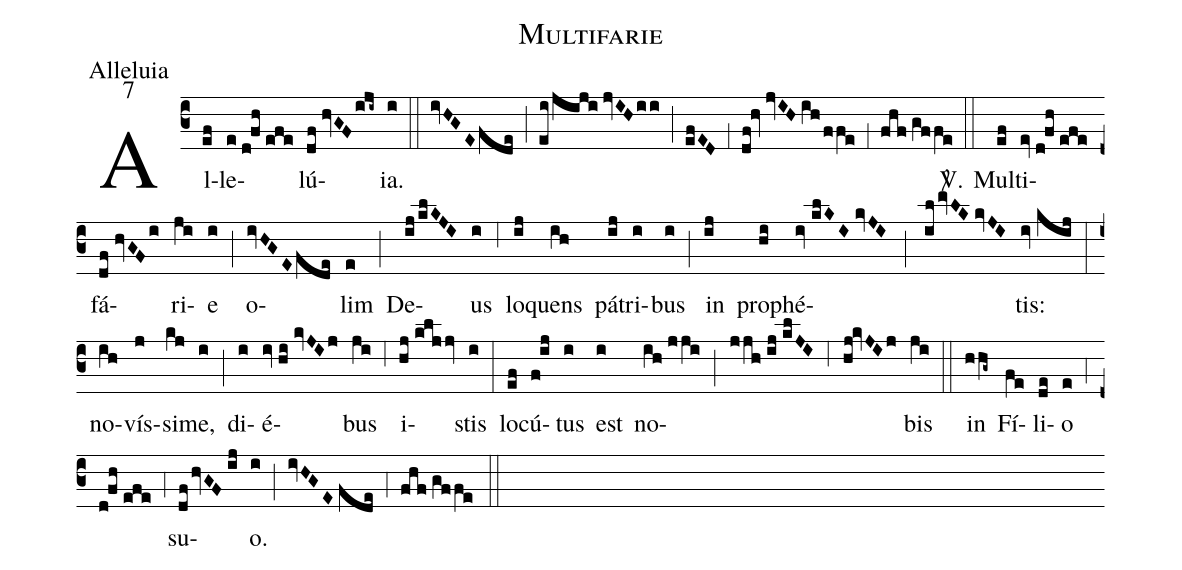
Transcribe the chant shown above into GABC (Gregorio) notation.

name:Multifarie;
office-part:Alleluia;
mode:7;
%%
(c3) Al(ef)le(e//d!fh//efe)lú(df//hvGF/iji~)ia.(i) (::) (ivHGE/fde) (;) (ei/jiji//jvIH/ii) (;) (efED) (;1) (df!hv//jvIH//ih/ffe) (;1) (fhf//gffe) <sp>V/</sp>.(::) Mul(ef)ti(ev//d!fh//efe)fá(df//hvGF/i)ri(ji)e(i) (;) o(ivHGE/fde)lim(e) (;) De(ij/klKJI)us(i) (;6) lo(ij)quens(ih) pá(ij)tri(i)bus(i) (;) in(ij) pro(hi)phé(iv//klKI//kvJI;il/mvLK//kvJI)tis:(iv//kij) (:) no(ih)vís(j)si(kj)me,(i) (;) di(i)é(iv//hi//kvJIj)bus(ji) (;6) i(hj//kljjv)stis(i) (:) lo(ef)cú(f!ij)tus(i) est(i) no(ih//jji;jjh//ij//klJI;6hj!kvJIj)bis(ji) (::) in(hhg~) Fí(fe)li(de)o(e) (;4) (d!fh//efe) (;4) su(df/hvGF//ij)o.(i) (;) (ivHGE//fde) (;4) (fhf//gffe) (::)
